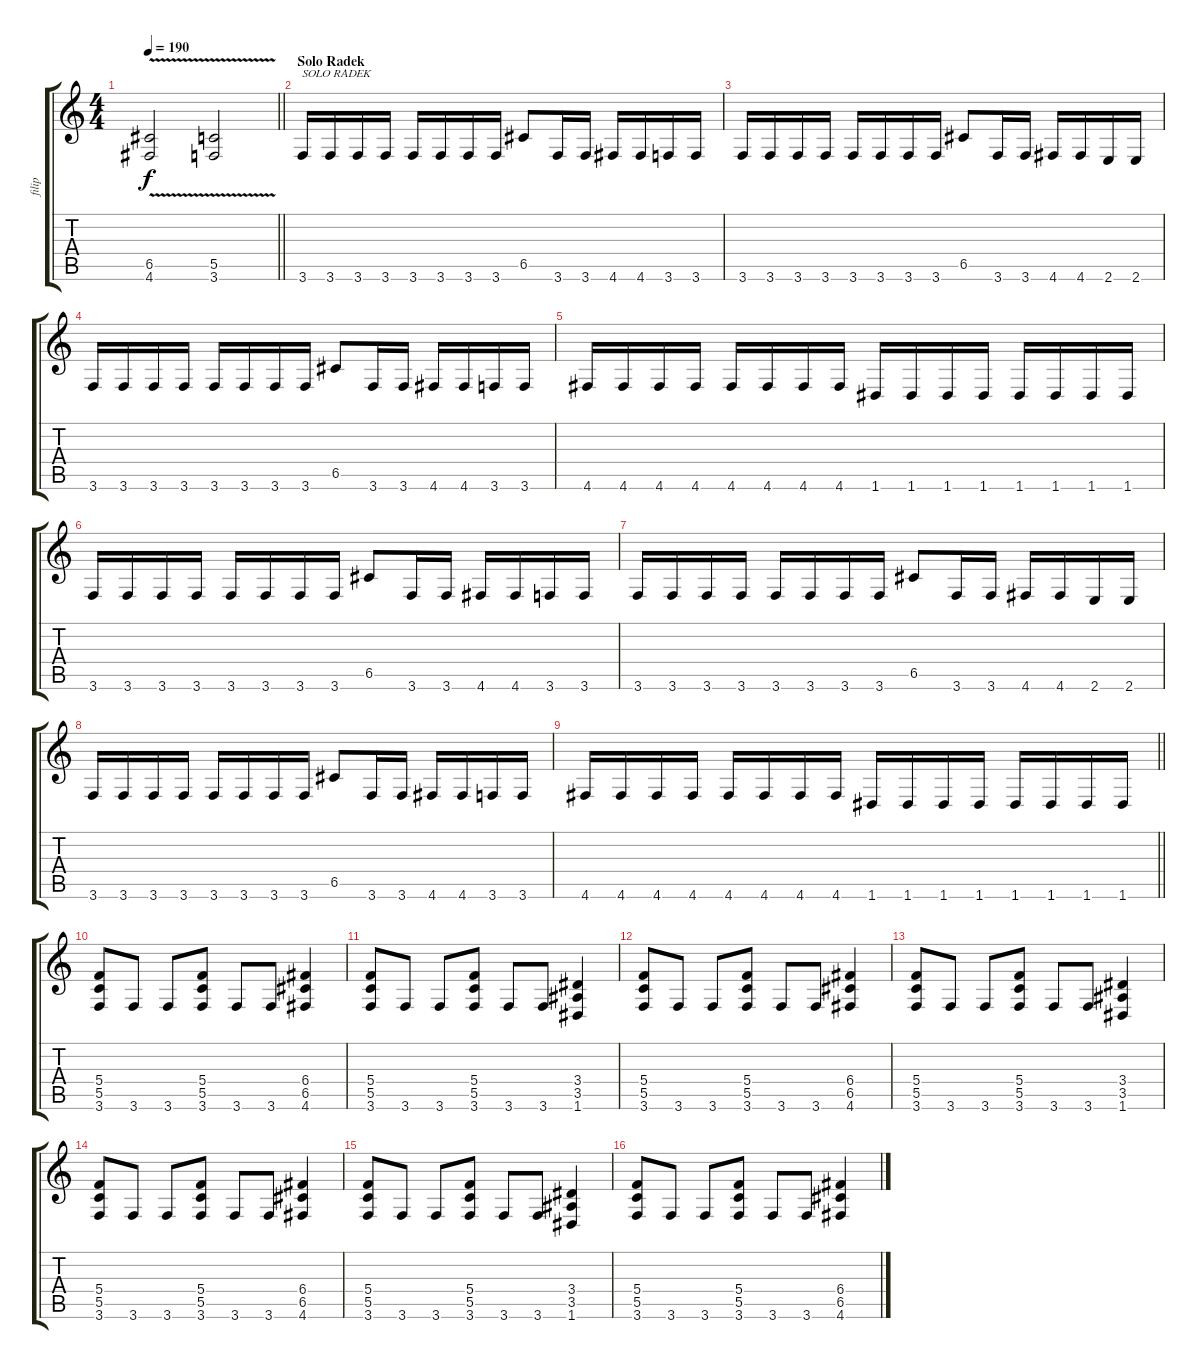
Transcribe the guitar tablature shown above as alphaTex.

\track ("filip" "filip") {instrument distortionguitar}
\staff {score tabs}
\tuning (D4 A3 F3 C3 G2 D2) {hide}
\ts (4 4)
\tempo 190
\clef g2
\barLineRight lightlight
\ks c
(6.5{v} 4.6{v}).2{dy f} (5.5{v} 3.6{v}).2 |
\section ("" "Solo Radek")
3.6.16{txt "SOLO RADEK"} 3.6.16 3.6.16 3.6.16 3.6.16 3.6.16 3.6.16 3.6.16 6.5.8 3.6.16 3.6.16 4.6.16 4.6.16 3.6.16 3.6.16 |
3.6.16 3.6.16 3.6.16 3.6.16 3.6.16 3.6.16 3.6.16 3.6.16 6.5.8 3.6.16 3.6.16 4.6.16 4.6.16 2.6.16 2.6.16 |
3.6.16 3.6.16 3.6.16 3.6.16 3.6.16 3.6.16 3.6.16 3.6.16 6.5.8 3.6.16 3.6.16 4.6.16 4.6.16 3.6.16 3.6.16 |
4.6.16 4.6.16 4.6.16 4.6.16 4.6.16 4.6.16 4.6.16 4.6.16 1.6.16 1.6.16 1.6.16 1.6.16 1.6.16 1.6.16 1.6.16 1.6.16 |
3.6.16 3.6.16 3.6.16 3.6.16 3.6.16 3.6.16 3.6.16 3.6.16 6.5.8 3.6.16 3.6.16 4.6.16 4.6.16 3.6.16 3.6.16 |
3.6.16 3.6.16 3.6.16 3.6.16 3.6.16 3.6.16 3.6.16 3.6.16 6.5.8 3.6.16 3.6.16 4.6.16 4.6.16 2.6.16 2.6.16 |
3.6.16 3.6.16 3.6.16 3.6.16 3.6.16 3.6.16 3.6.16 3.6.16 6.5.8 3.6.16 3.6.16 4.6.16 4.6.16 3.6.16 3.6.16 |
\barLineRight lightlight
4.6.16 4.6.16 4.6.16 4.6.16 4.6.16 4.6.16 4.6.16 4.6.16 1.6.16 1.6.16 1.6.16 1.6.16 1.6.16 1.6.16 1.6.16 1.6.16 |
\section ("" "")
(5.4 5.5 3.6).8 3.6.8 3.6.8 (5.4 5.5 3.6).8 3.6.8 3.6.8 (6.4 6.5 4.6).4 |
(5.4 5.5 3.6).8 3.6.8 3.6.8 (5.4 5.5 3.6).8 3.6.8 3.6.8 (3.4 3.5 1.6).4 |
(5.4 5.5 3.6).8 3.6.8 3.6.8 (5.4 5.5 3.6).8 3.6.8 3.6.8 (6.4 6.5 4.6).4 |
(5.4 5.5 3.6).8 3.6.8 3.6.8 (5.4 5.5 3.6).8 3.6.8 3.6.8 (3.4 3.5 1.6).4 |
(5.4 5.5 3.6).8 3.6.8 3.6.8 (5.4 5.5 3.6).8 3.6.8 3.6.8 (6.4 6.5 4.6).4 |
(5.4 5.5 3.6).8 3.6.8 3.6.8 (5.4 5.5 3.6).8 3.6.8 3.6.8 (3.4 3.5 1.6).4 |
(5.4 5.5 3.6).8 3.6.8 3.6.8 (5.4 5.5 3.6).8 3.6.8 3.6.8 (6.4 6.5 4.6).4
